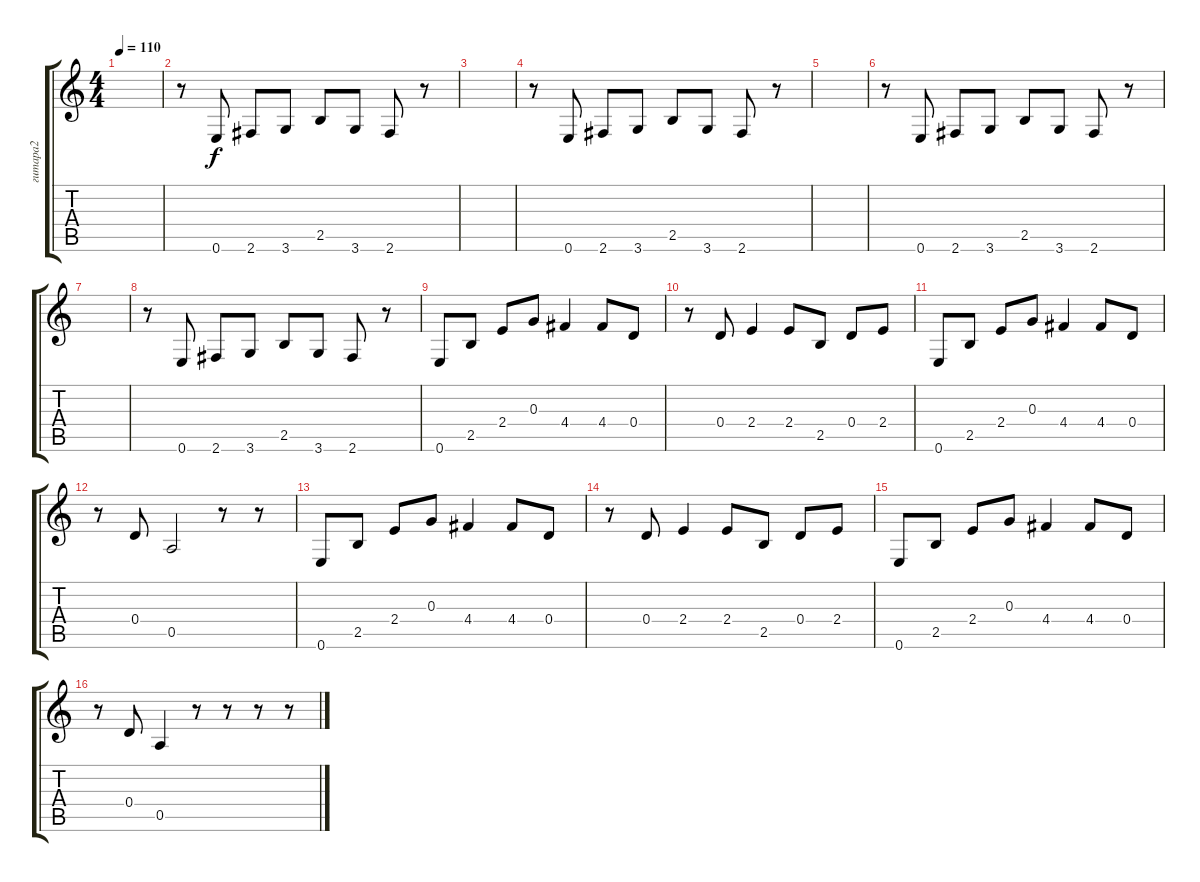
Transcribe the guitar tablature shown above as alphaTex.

\track ("гитара2" "гитара2") {instrument acousticguitarsteel}
\staff {score tabs}
\tuning (E4 B3 G3 D3 A2 E2) {hide}
\ts (4 4)
\tempo 110
\clef g2
\ks c
|
r.8 0.6.8 2.6.8 3.6.8 2.5.8 3.6.8 2.6.8 r.8 |
|
r.8 0.6.8 2.6.8 3.6.8 2.5.8 3.6.8 2.6.8 r.8 |
|
r.8 0.6.8 2.6.8 3.6.8 2.5.8 3.6.8 2.6.8 r.8 |
|
r.8 0.6.8 2.6.8 3.6.8 2.5.8 3.6.8 2.6.8 r.8 |
0.6.8 2.5.8 2.4.8 0.3.8 4.4.4 4.4.8 0.4.8 |
r.8 0.4.8 2.4.4 2.4.8 2.5.8 0.4.8 2.4.8 |
0.6.8 2.5.8 2.4.8 0.3.8 4.4.4 4.4.8 0.4.8 |
r.8 0.4.8 0.5.2 r.8 r.8 |
0.6.8 2.5.8 2.4.8 0.3.8 4.4.4 4.4.8 0.4.8 |
r.8 0.4.8 2.4.4 2.4.8 2.5.8 0.4.8 2.4.8 |
0.6.8 2.5.8 2.4.8 0.3.8 4.4.4 4.4.8 0.4.8 |
r.8 0.4.8 0.5.4 r.8 r.8 r.8 r.8
